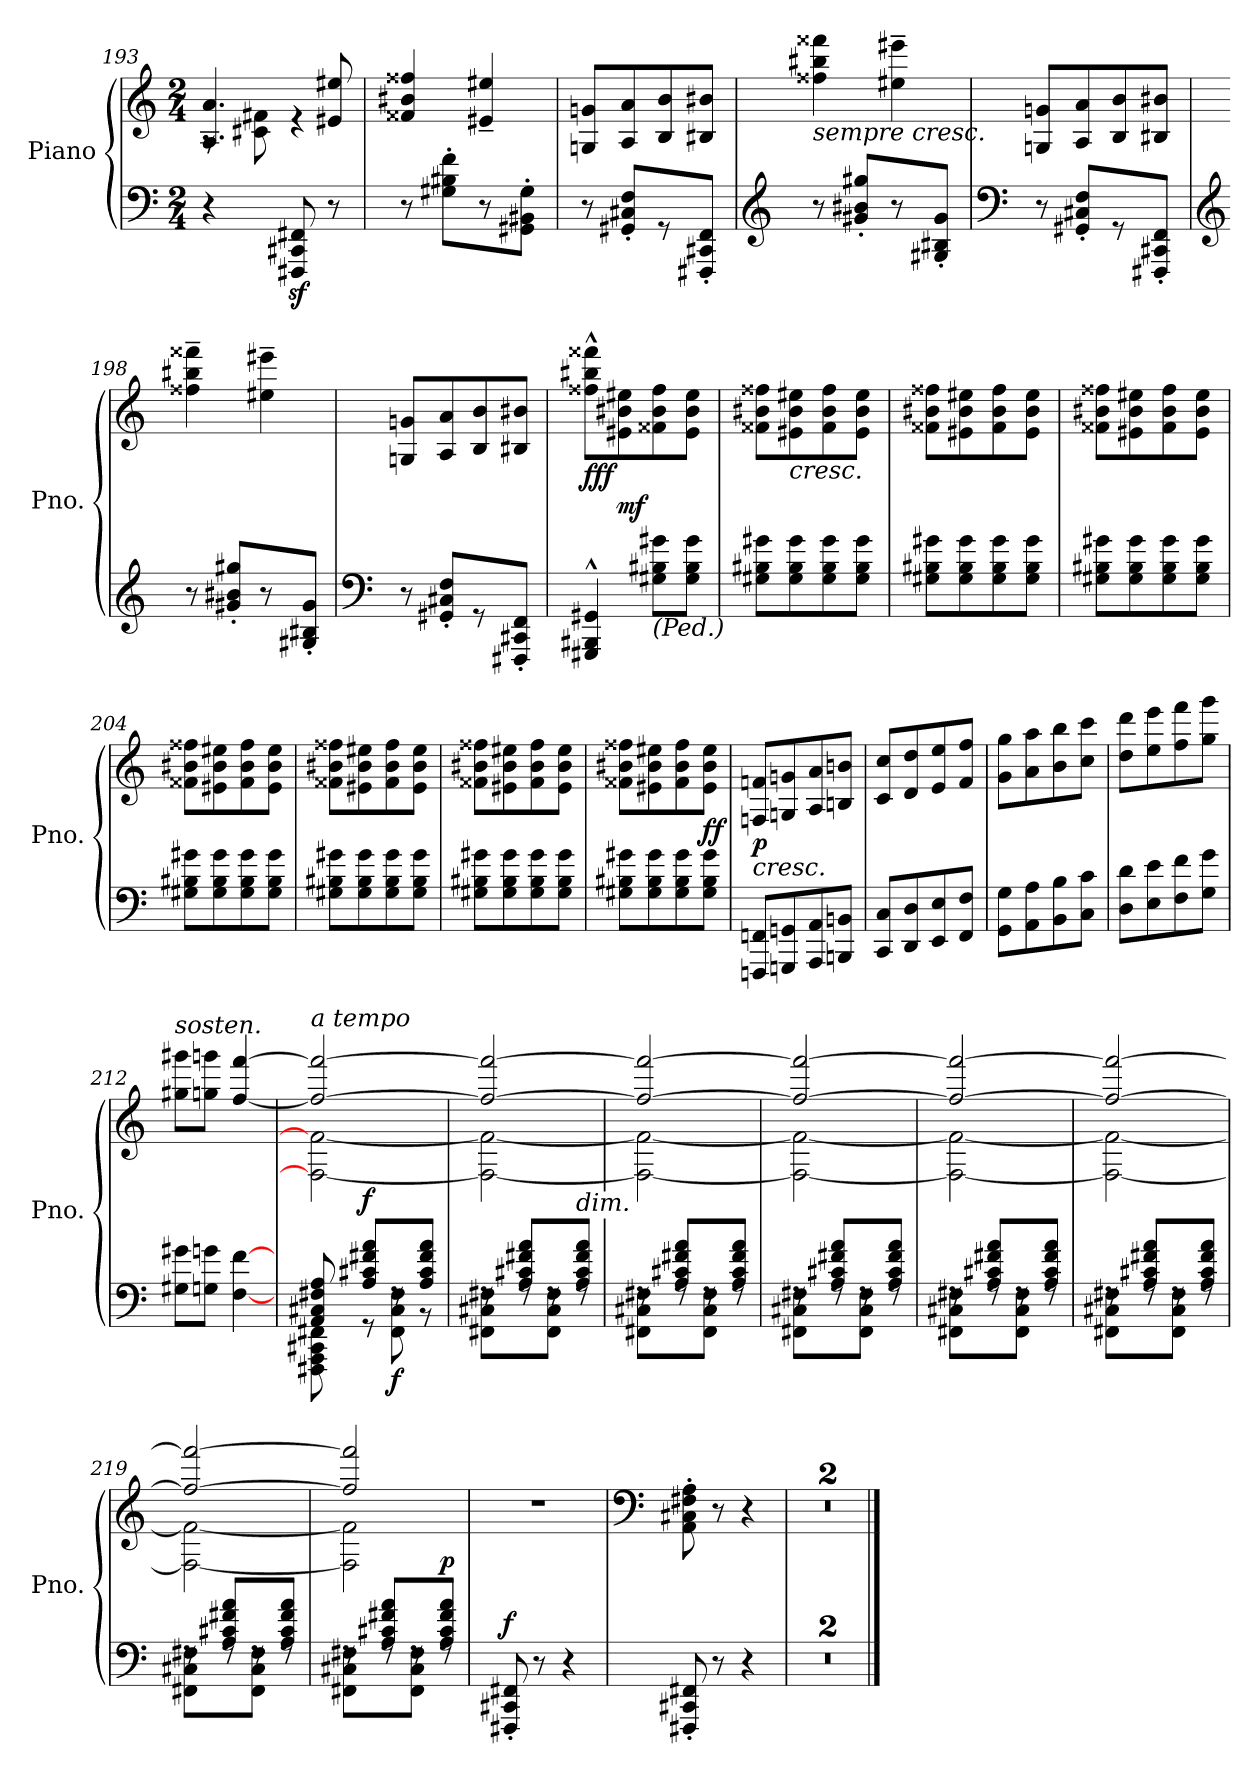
**kern	**kern	**dynam
*part1	*part1	*part1
*staff2	*staff1	*staff1/2
*I"Piano	*	*
*I'Pno.	*	*
*clefF4	*clefG2	*
*k[]	*k[]	*
*M2/4	*M2/4	*
=193	=193	=193
*	*^	*
4r	4.A/ 4.a/	8rA	.
.	.	8c#X\ 8f#X\	.
8FFF#X/z< 8CC#X/z< 8FF#X/z<	.	4re	.
8r	8e#X/ 8ee#X/	.	.
*	*v	*v	*
=194	=194	=194
8r	4f##X/ 4b#X/ 4ff##X/	.
8G#X\' 8B#X\' 8f\'L	.	.
8r	4e#X/~ 4ee#X/~	.
8GG#X\' 8BB#X\' 8G#\'J	.	.
=195	=195	=195
8r	8Gn/ 8gn/L	.
8GG#X/' 8C#X/' 8F/'L	8A/ 8a/	.
8r	8B/ 8b/	.
8FFF#X/' 8CC#X/' 8FF/'J	8B#X/ 8b#X/J	.
!!LO:LB:g=z
=196	=196	=196
*clefG2	*	*
!	!LO:TX:b:i:t=sempre cresc.	!
8r	4ff##X\ 4bb#X\ 4fff##X\	.
8g#X/' 8b#X/' 8gg#X/'L	.	.
8r	4ee#X\~ 4eee#X\~	.
8G#X/' 8B#X/' 8g#/'J	.	.
=197	=197	=197
*clefF4	*	*
8r	8Gn/ 8gn/L	.
8GG#X/' 8C#X/' 8F/'L	8A/ 8a/	.
8r	8B/ 8b/	.
8FFF#X/' 8CC#X/' 8FF/'J	8B#X/ 8b#X/J	.
=198	=198	=198
*clefG2	*	*
8r	4ff##X\~ 4bb#X\~ 4fff##X\~	.
8g#X/' 8b#X/' 8gg#X/'L	.	.
8r	4ee#X\~ 4eee#X\~	.
8G#X/' 8B#X/' 8g#/'J	.	.
=199	=199	=199
*clefF4	*	*
8r	8Gn/ 8gn/L	.
8GG#X/' 8C#X/' 8F/'L	8A/ 8a/	.
8r	8B/ 8b/	.
8FFF#X/' 8CC#X/' 8FF/'J	8B#X/ 8b#X/J	.
=200	=200	=200
!	!	!LO:DY:b
4GGG#X/^^ 4BBB#X/^^ 4GG#X/^^	8ff##X\^^ 8bb#X\^^ 8fff##X\^^L	fff
!	!	!LO:DY:b
.	8e#X\ 8b#X\ 8ee#X\	mf
!LO:TX:b:i:t=(Ped.)	!	!
8G#X\ 8B#X\ 8g#X\L	8f##X\ 8b#\ 8ff##\	.
8G#\ 8B#\ 8g#\J	8e#\ 8b#\ 8ee#\J	.
=201	=201	=201
8G#X\ 8B#X\ 8g#X\L	8f##X\ 8b#X\ 8ff##X\L	.
!	!LO:TX:b:i:t=cresc.	!
8G#\ 8B#\ 8g#\	8e#X\ 8b#\ 8ee#X\	.
8G#\ 8B#\ 8g#\	8f##\ 8b#\ 8ff##\	.
8G#\ 8B#\ 8g#\J	8e#\ 8b#\ 8ee#\J	.
=202	=202	=202
8G#X\ 8B#X\ 8g#X\L	8f##X\ 8b#X\ 8ff##X\L	.
8G#\ 8B#\ 8g#\	8e#X\ 8b#\ 8ee#X\	.
8G#\ 8B#\ 8g#\	8f##\ 8b#\ 8ff##\	.
8G#\ 8B#\ 8g#\J	8e#\ 8b#\ 8ee#\J	.
!!LO:LB:g=z
=203	=203	=203
8G#X\ 8B#X\ 8g#X\L	8f##X\ 8b#X\ 8ff##X\L	.
8G#\ 8B#\ 8g#\	8e#X\ 8b#\ 8ee#X\	.
8G#\ 8B#\ 8g#\	8f##\ 8b#\ 8ff##\	.
8G#\ 8B#\ 8g#\J	8e#\ 8b#\ 8ee#\J	.
=204	=204	=204
8G#X\ 8B#X\ 8g#X\L	8f##X\ 8b#X\ 8ff##X\L	.
8G#\ 8B#\ 8g#\	8e#X\ 8b#\ 8ee#X\	.
8G#\ 8B#\ 8g#\	8f##\ 8b#\ 8ff##\	.
8G#\ 8B#\ 8g#\J	8e#\ 8b#\ 8ee#\J	.
=205	=205	=205
8G#X\ 8B#X\ 8g#X\L	8f##X\ 8b#X\ 8ff##X\L	.
8G#\ 8B#\ 8g#\	8e#X\ 8b#\ 8ee#X\	.
8G#\ 8B#\ 8g#\	8f##\ 8b#\ 8ff##\	.
8G#\ 8B#\ 8g#\J	8e#\ 8b#\ 8ee#\J	.
=206	=206	=206
8G#X\ 8B#X\ 8g#X\L	8f##X\ 8b#X\ 8ff##X\L	.
8G#\ 8B#\ 8g#\	8e#X\ 8b#\ 8ee#X\	.
8G#\ 8B#\ 8g#\	8f##\ 8b#\ 8ff##\	.
8G#\ 8B#\ 8g#\J	8e#\ 8b#\ 8ee#\J	.
=207	=207	=207
8G#X\ 8B#X\ 8g#X\L	8f##X\ 8b#X\ 8ff##X\L	.
8G#\ 8B#\ 8g#\	8e#X\ 8b#\ 8ee#X\	.
8G#\ 8B#\ 8g#\	8f##\ 8b#\ 8ff##\	.
!	!	!LO:DY:b
8G#\ 8B#\ 8g#\J	8e#\ 8b#\ 8ee#\J	ff
=208	=208	=208
!	!LO:TX:b:i:t=cresc.	!
!	!	!LO:DY:b
8FFFn/ 8FFn/L	8Fn/ 8fn/L	p
8GGGn/ 8GGn/	8Gn/ 8gn/	.
8AAA/ 8AA/	8A/ 8a/	.
8BBBn/ 8BBn/J	8Bn/ 8bn/J	.
=209	=209	=209
8CC/ 8C/L	8c/ 8cc/L	.
8DD/ 8D/	8d/ 8dd/	.
8EE/ 8E/	8e/ 8ee/	.
8FF/ 8F/J	8f/ 8ff/J	.
!!LO:LB:g=z
=210	=210	=210
8GG\ 8G\L	8g\ 8gg\L	.
8AA\ 8A\	8a\ 8aa\	.
8BB\ 8B\	8b\ 8bb\	.
8C\ 8c\J	8cc\ 8ccc\J	.
=211	=211	=211
8D\ 8d\L	8dd\ 8ddd\L	.
8E\ 8e\	8ee\ 8eee\	.
8F\ 8f\	8ff\ 8fff\	.
8G\ 8g\J	8gg\ 8ggg\J	.
=212	=212	=212
*	*MM160	*
*^	*^	*
!	!	!LO:TX:a:i:t=sosten.	!	!
!	!	!	!	!LO:DY:b
!	!	!	!	!LO:DY:n=1:b
4ryy	8G#X\ 8g#X\L	8gg#X\ 8ggg#X\L	4ryy	ff other-dynamics
*	*	*MM120	*	*
!	!	!	!	!LO:DY:n=2:b
.	8Gn\ 8gn\J	8ggn\ 8gggn\J	.	other-dynamics
!	!	!	!	!LO:DY:n=3:b
[4F\ [4f\	4ryy	[4ff/ [4fff/	4ryy	other-dynamics
=213	=213	=213	=213	=213
*	*	*MM180	*	*
!	!	!LO:TX:a:i:t=a tempo	!	!
!	!	!	!	!LO:DY:b=2
8AA/ 8C#X/ 8F#X/ 8A/	8FFF#X\ 8AAA\ 8CC#X\ 8FF#X\	2ff/_ 2fff/_	2F\_ 2f\_	other-dynamics
!	!	!	!	!LO:DY:a=2
8A/ 8c#X/ 8f#X/ 8a/L	8r	.	.	f
!	!	!	!	!LO:DY:b=2
8rF	8FF#\ 8C#\ 8F#\	.	.	f
8A/ 8c#/ 8f#/ 8a/J	8r	.	.	.
=214	=214	=214	=214	=214
8rF	8FF#X\ 8C#X\ 8F#X\L	2ff/_ 2fff/_	2F\_ 2f\_	.
8A/ 8c#X/ 8f#X/ 8a/L	8rF	.	.	.
8rF	8FF#\ 8C#\ 8F#\J	.	.	.
!LO:TX:a:i:t=dim.	!	!	!	!
8A/ 8c#/ 8f#/ 8a/J	8rF	.	.	.
=215	=215	=215	=215	=215
8rF	8FF#X\ 8C#X\ 8F#X\L	2ff/_ 2fff/_	2F\_ 2f\_	.
8A/ 8c#X/ 8f#X/ 8a/L	8rF	.	.	.
8rF	8FF#\ 8C#\ 8F#\J	.	.	.
8A/ 8c#/ 8f#/ 8a/J	8rF	.	.	.
=216	=216	=216	=216	=216
8rF	8FF#X\ 8C#X\ 8F#X\L	2ff/_ 2fff/_	2F\_ 2f\_	.
8A/ 8c#X/ 8f#X/ 8a/L	8rF	.	.	.
8rF	8FF#\ 8C#\ 8F#\J	.	.	.
8A/ 8c#/ 8f#/ 8a/J	8rF	.	.	.
!!LO:LB:g=z	!!
=217	=217	=217	=217	=217
8rF	8FF#X\ 8C#X\ 8F#X\L	2ff/_ 2fff/_	2F\_ 2f\_	.
8A/ 8c#X/ 8f#X/ 8a/L	8rF	.	.	.
8rF	8FF#\ 8C#\ 8F#\J	.	.	.
8A/ 8c#/ 8f#/ 8a/J	8rF	.	.	.
=218	=218	=218	=218	=218
8rF	8FF#X\ 8C#X\ 8F#X\L	2ff/_ 2fff/_	2F\_ 2f\_	.
8A/ 8c#X/ 8f#X/ 8a/L	8rF	.	.	.
8rF	8FF#\ 8C#\ 8F#\J	.	.	.
8A/ 8c#/ 8f#/ 8a/J	8rF	.	.	.
=219	=219	=219	=219	=219
8rF	8FF#X\ 8C#X\ 8F#X\L	2ff/_ 2fff/_	2F\_ 2f\_	.
8A/ 8c#X/ 8f#X/ 8a/L	8rF	.	.	.
8rF	8FF#\ 8C#\ 8F#\J	.	.	.
8A/ 8c#/ 8f#/ 8a/J	8rF	.	.	.
=220	=220	=220	=220	=220
8rF	8FF#X\ 8C#X\ 8F#X\L	2ff/] 2fff/]	2F\] 2f\]	.
8A/ 8c#X/ 8f#X/ 8a/L	8rF	.	.	.
8rF	8FF#\ 8C#\ 8F#\J	.	.	.
!	!	!	!	!LO:DY:a=2
8A/ 8c#/ 8f#/ 8a/J	8rF	.	.	p
*	*	*v	*v	*
=221	=221	=221	=221
!LO:TX:b:i:t=senza Ped.	!	!	!
!	!	!	!LO:DY:a=2
*v	*v	*	*
8FFF#X/' 8CC#X/' 8FF#X/'	2r	f
8r	.	.
4r	.	.
=222	=222	=222
*	*clefF4	*
8FFF#X/' 8CC#X/' 8FF#X/'	8AA\' 8C#X\' 8F#X\' 8A\'	.
8r	8r	.
4r	4r	.
=223	=223	=223
2r	2r	.
=224	=224	=224
2r	2r	.
==	==	==
*-	*-	*-
